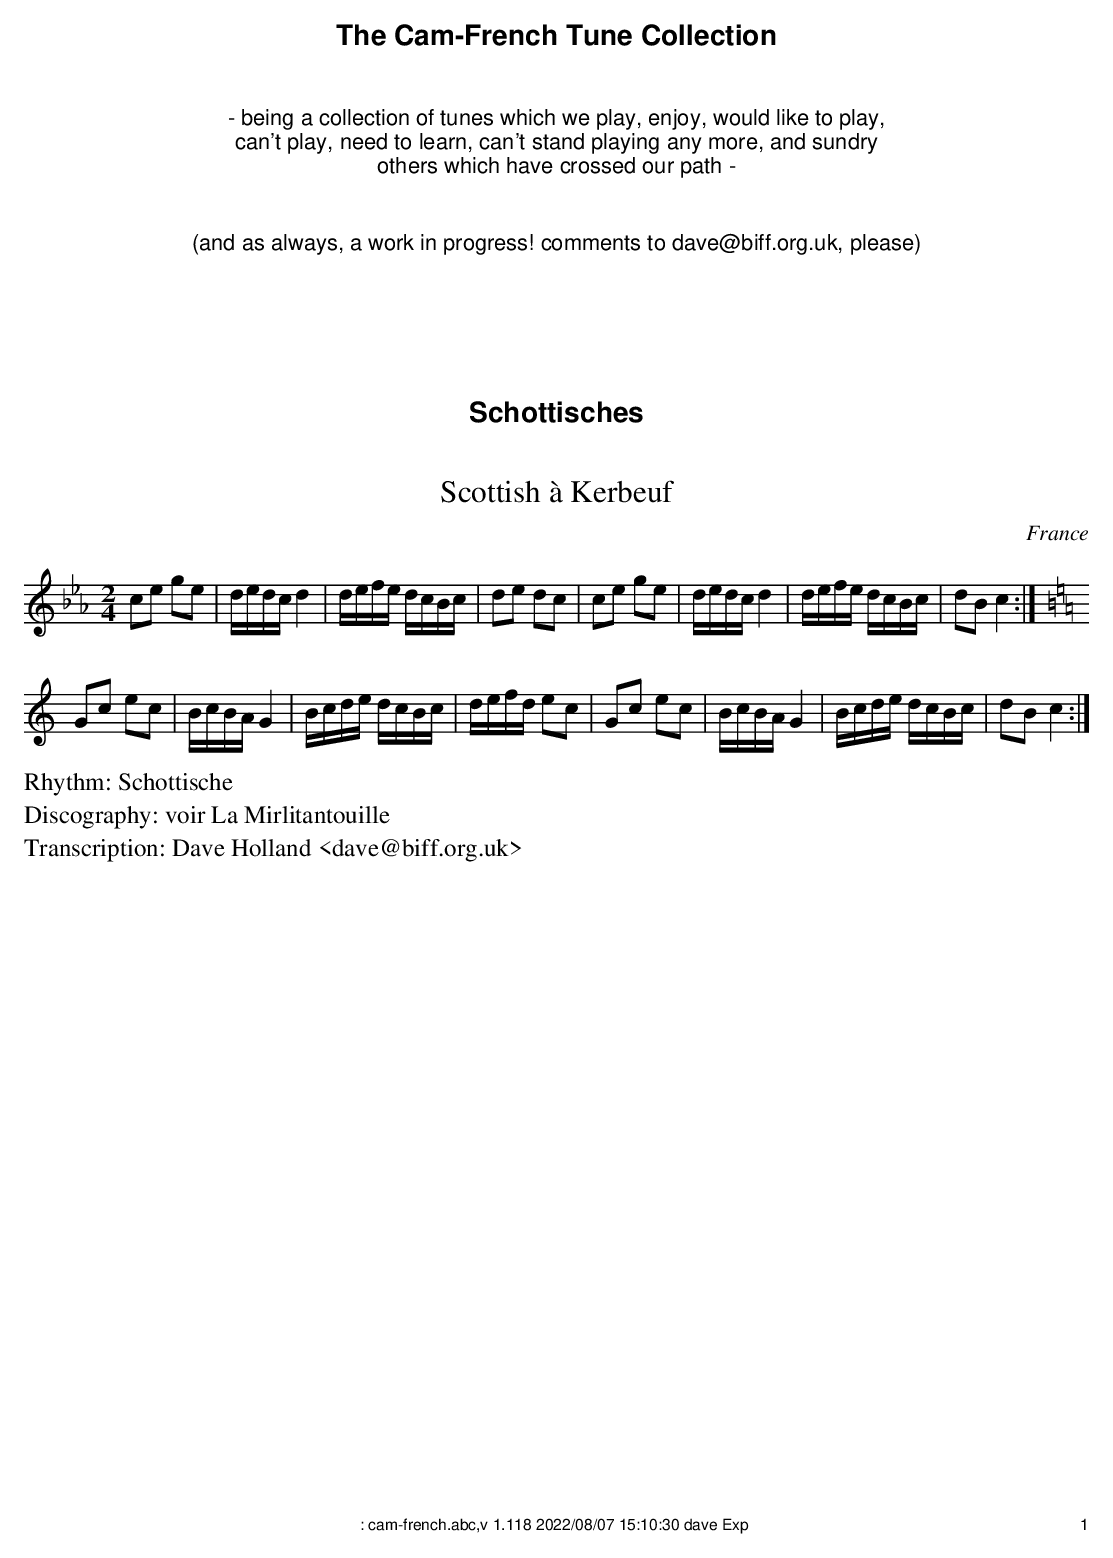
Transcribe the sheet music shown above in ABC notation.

X:1
T:Scottish \`a Kerbeuf
O:France
M:2/4
L:1/8
K:Cm
ce ge | d/e/d/c/ d2 | d/e/f/e/ d/c/B/c/ | de dc |\
ce ge | d/e/d/c/ d2 | d/e/f/e/ d/c/B/c/ | dB c2 :|
K:C
Gc ec | B/c/B/A/ G2 | B/c/d/e/ d/c/B/c/ | d/e/f/d/ ec |\
Gc ec | B/c/B/A/ G2 | B/c/d/e/ d/c/B/c/ | dB c2  :|
